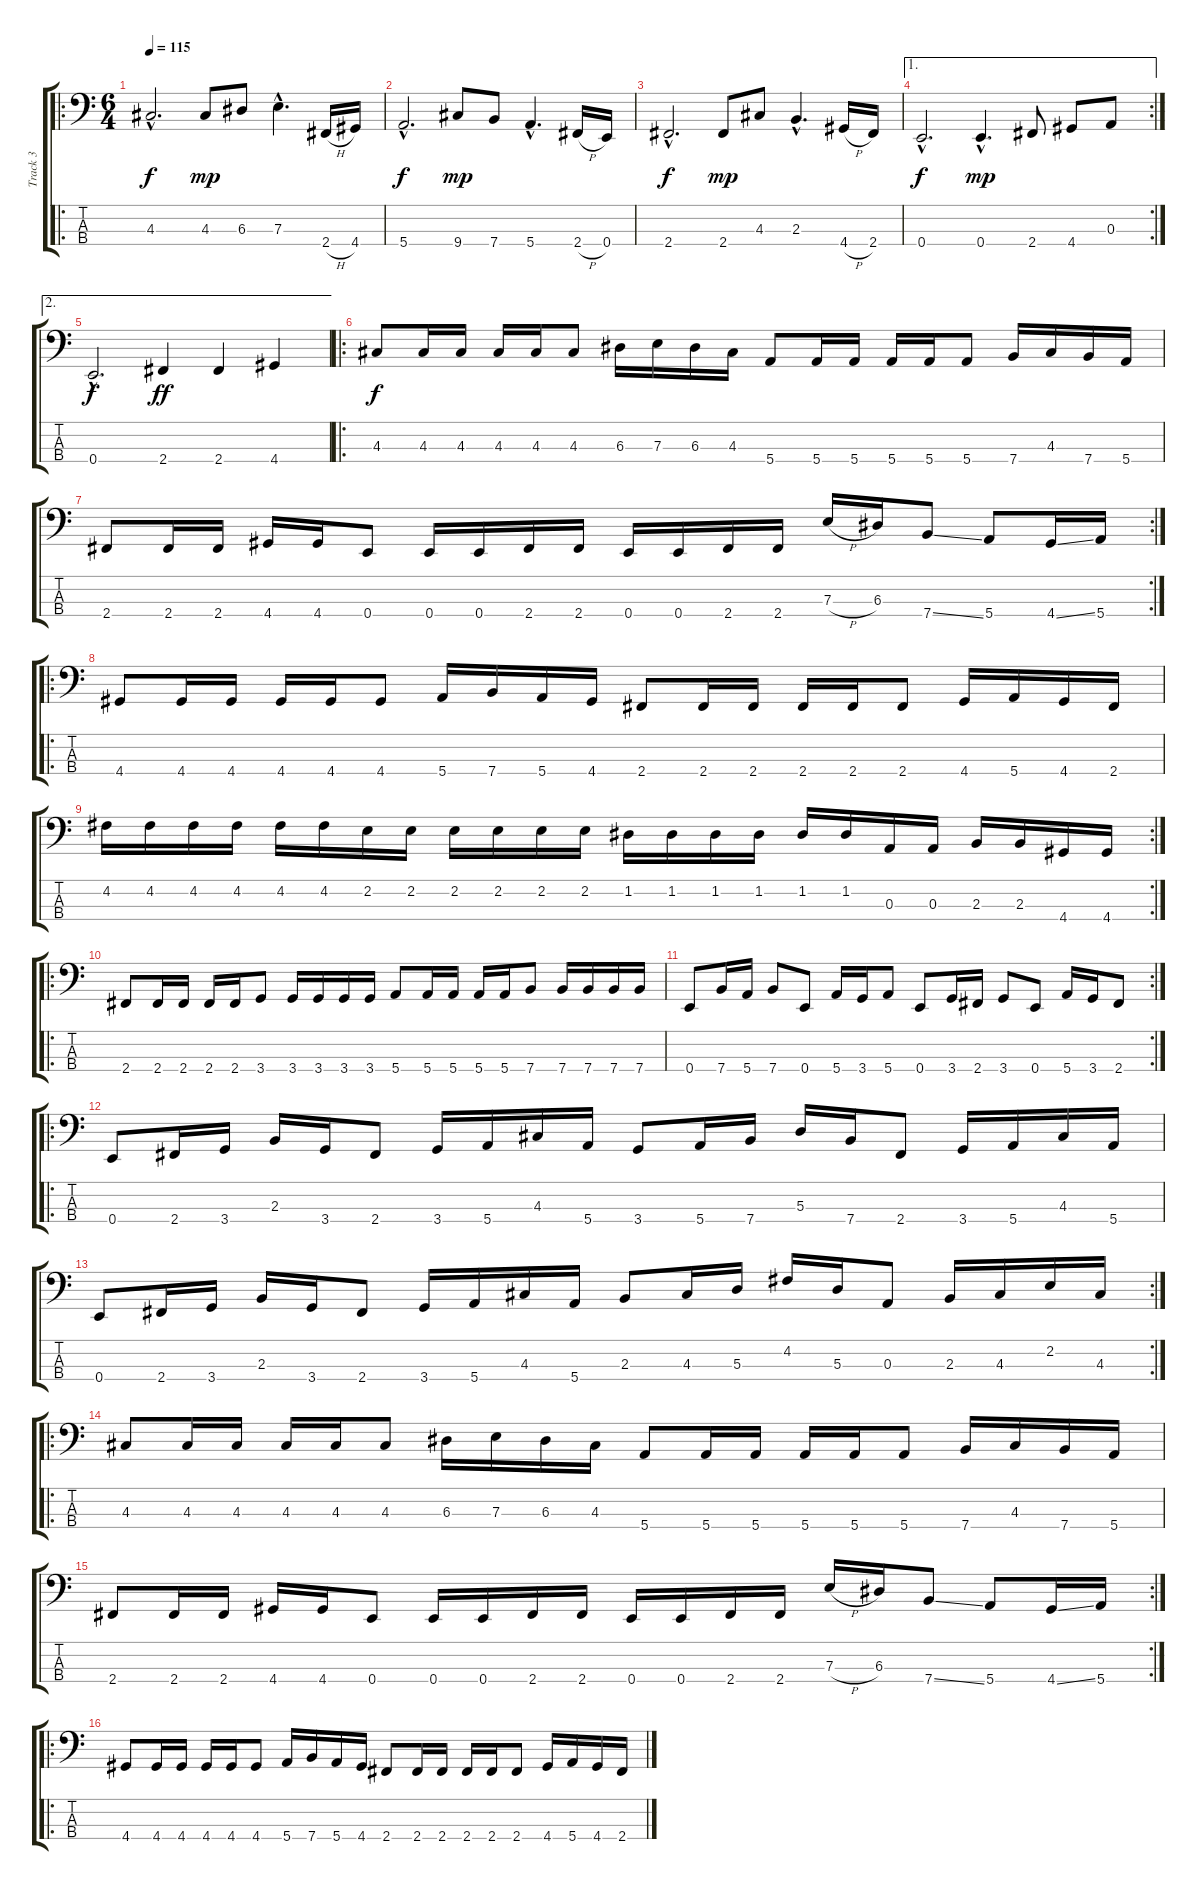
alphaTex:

\track ("Track 3" "Track 3") {instrument electricbassfinger}
\staff {score tabs}
\tuning (G2 D2 A1 E1) {hide}
\ro
\ts (6 4)
\tempo 115
\clef f4
\ks c
4.3{hac}.2{d dy f instrument electricbassfinger} 4.3.8{dy mp} 6.3.8 7.3{hac}.4{d} 2.4{h}.16 4.4.16 |
5.4{hac}.2{d dy f} 9.4.8{dy mp} 7.4.8 5.4{hac}.4{d} 2.4{h}.16 0.4.16 |
2.4{hac}.2{d dy f} 2.4.8{dy mp} 4.3.8 2.3{hac}.4{d} 4.4{h}.16 2.4.16 |
\ae 1
\rc 2
0.4{hac}.2{d dy f} 0.4{hac}.4{d dy mp} 2.4.8 4.4.8 0.3.8 |
\ae 2
0.4{hac}.2{d dy f} 2.4.4{dy ff} 2.4.4 4.4.4 |
\ro
4.3.8{dy f} 4.3.16 4.3.16 4.3.16 4.3.16 4.3.8 6.3.16 7.3.16 6.3.16 4.3.16 5.4.8 5.4.16 5.4.16 5.4.16 5.4.16 5.4.8 7.4.16 4.3.16 7.4.16 5.4.16 |
\rc 2
2.4.8 2.4.16 2.4.16 4.4.16 4.4.16 0.4.8 0.4.16 0.4.16 2.4.16 2.4.16 0.4.16 0.4.16 2.4.16 2.4.16 7.3{h}.16 6.3.16 7.4{ss}.8 5.4.8 4.4{ss}.16 5.4.16 |
\ro
4.4.8 4.4.16 4.4.16 4.4.16 4.4.16 4.4.8 5.4.16 7.4.16 5.4.16 4.4.16 2.4.8 2.4.16 2.4.16 2.4.16 2.4.16 2.4.8 4.4.16 5.4.16 4.4.16 2.4.16 |
\rc 2
4.2.16 4.2.16 4.2.16 4.2.16 4.2.16 4.2.16 2.2.16 2.2.16 2.2.16 2.2.16 2.2.16 2.2.16 1.2.16 1.2.16 1.2.16 1.2.16 1.2.16 1.2.16 0.3.16 0.3.16 2.3.16 2.3.16 4.4.16 4.4.16 |
\ro
2.4.8 2.4.16 2.4.16 2.4.16 2.4.16 3.4.8 3.4.16 3.4.16 3.4.16 3.4.16 5.4.8 5.4.16 5.4.16 5.4.16 5.4.16 7.4.8 7.4.16 7.4.16 7.4.16 7.4.16 |
\rc 2
0.4.8 7.4.16 5.4.16 7.4.8 0.4.8 5.4.16 3.4.16 5.4.8 0.4.8 3.4.16 2.4.16 3.4.8 0.4.8 5.4.16 3.4.16 2.4.8 |
\ro
0.4.8 2.4.16 3.4.16 2.3.16 3.4.16 2.4.8 3.4.16 5.4.16 4.3.16 5.4.16 3.4.8 5.4.16 7.4.16 5.3.16 7.4.16 2.4.8 3.4.16 5.4.16 4.3.16 5.4.16 |
\rc 2
0.4.8 2.4.16 3.4.16 2.3.16 3.4.16 2.4.8 3.4.16 5.4.16 4.3.16 5.4.16 2.3.8 4.3.16 5.3.16 4.2.16 5.3.16 0.3.8 2.3.16 4.3.16 2.2.16 4.3.16 |
\ro
4.3.8 4.3.16 4.3.16 4.3.16 4.3.16 4.3.8 6.3.16 7.3.16 6.3.16 4.3.16 5.4.8 5.4.16 5.4.16 5.4.16 5.4.16 5.4.8 7.4.16 4.3.16 7.4.16 5.4.16 |
\rc 2
2.4.8 2.4.16 2.4.16 4.4.16 4.4.16 0.4.8 0.4.16 0.4.16 2.4.16 2.4.16 0.4.16 0.4.16 2.4.16 2.4.16 7.3{h}.16 6.3.16 7.4{ss}.8 5.4.8 4.4{ss}.16 5.4.16 |
\ro
4.4.8 4.4.16 4.4.16 4.4.16 4.4.16 4.4.8 5.4.16 7.4.16 5.4.16 4.4.16 2.4.8 2.4.16 2.4.16 2.4.16 2.4.16 2.4.8 4.4.16 5.4.16 4.4.16 2.4.16
